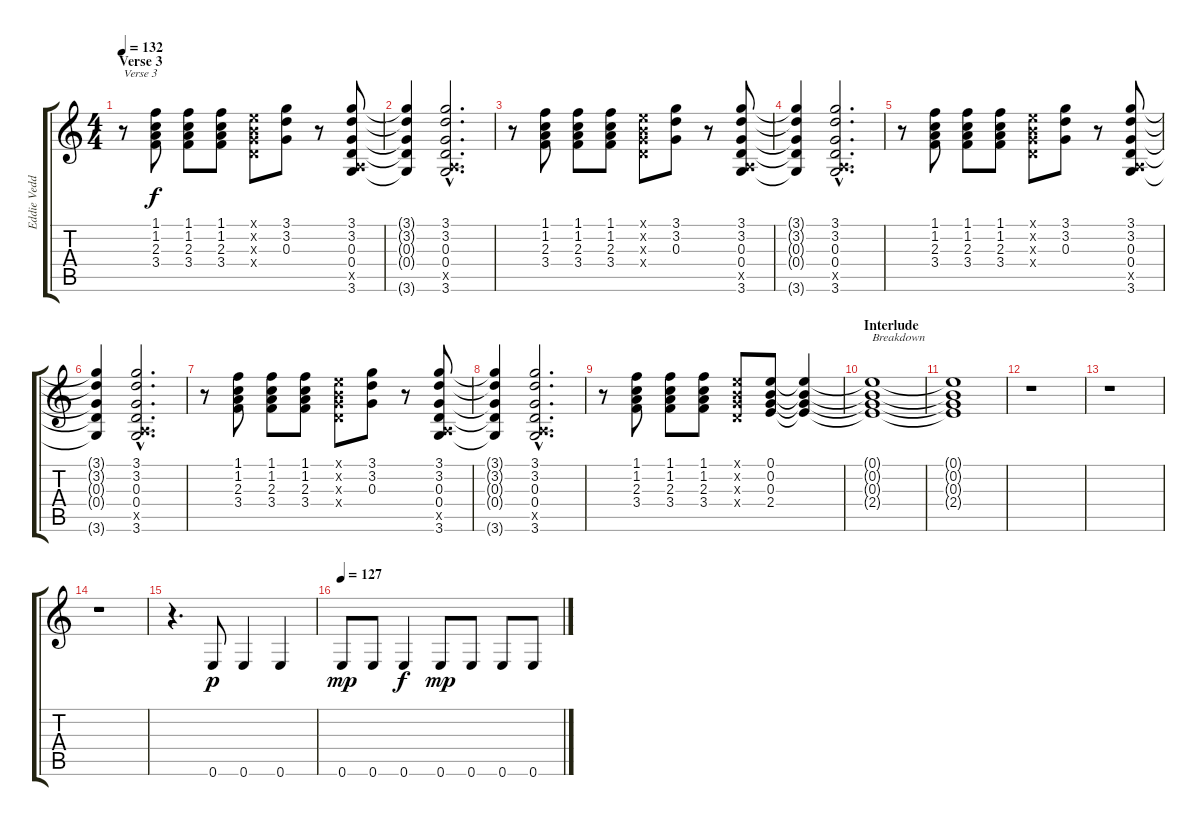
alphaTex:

\track ("Eddie Vedder" "Eddie Vedd") {instrument distortionguitar}
\staff {score tabs}
\tuning (E4 B3 G3 D3 A2 E2) {hide}
\ts (4 4)
\section ("" "Verse 3")
\tempo 132
\clef g2
\ks c
r.8{txt "Verse 3" dy f} (1.1 1.2 2.3 3.4).8 (1.1 1.2 2.3 3.4).8 (1.1 1.2 2.3 3.4).8 (0.1{x} 0.2{x} 0.3{x} 0.4{x}).8 (3.1 3.2 0.3).8 r.8 (3.1 3.2 0.3 0.4 0.5{x} 3.6).8 |
(3.1{t} 3.2{t} 0.3{t} 0.4{t} 3.6{t}).4 (3.1{hac} 3.2{hac} 0.3{hac} 0.4{hac} 0.5{hac x} 3.6{hac}).2{d} |
r.8 (1.1 1.2 2.3 3.4).8 (1.1 1.2 2.3 3.4).8 (1.1 1.2 2.3 3.4).8 (0.1{x} 0.2{x} 0.3{x} 0.4{x}).8 (3.1 3.2 0.3).8 r.8 (3.1 3.2 0.3 0.4 0.5{x} 3.6).8 |
(3.1{t} 3.2{t} 0.3{t} 0.4{t} 3.6{t}).4 (3.1{hac} 3.2{hac} 0.3{hac} 0.4{hac} 0.5{hac x} 3.6{hac}).2{d} |
r.8 (1.1 1.2 2.3 3.4).8 (1.1 1.2 2.3 3.4).8 (1.1 1.2 2.3 3.4).8 (0.1{x} 0.2{x} 0.3{x} 0.4{x}).8 (3.1 3.2 0.3).8 r.8 (3.1 3.2 0.3 0.4 0.5{x} 3.6).8 |
(3.1{t} 3.2{t} 0.3{t} 0.4{t} 3.6{t}).4 (3.1{hac} 3.2{hac} 0.3{hac} 0.4{hac} 0.5{hac x} 3.6{hac}).2{d} |
r.8 (1.1 1.2 2.3 3.4).8 (1.1 1.2 2.3 3.4).8 (1.1 1.2 2.3 3.4).8 (0.1{x} 0.2{x} 0.3{x} 0.4{x}).8 (3.1 3.2 0.3).8 r.8 (3.1 3.2 0.3 0.4 0.5{x} 3.6).8 |
(3.1{t} 3.2{t} 0.3{t} 0.4{t} 3.6{t}).4 (3.1{hac} 3.2{hac} 0.3{hac} 0.4{hac} 0.5{hac x} 3.6{hac}).2{d} |
r.8 (1.1 1.2 2.3 3.4).8 (1.1 1.2 2.3 3.4).8 (1.1 1.2 2.3 3.4).8 (0.1{x} 0.2{x} 0.3{x} 0.4{x}).8 (0.1 0.2 0.3 2.4).8 (0.1{t} 0.2{t} 0.3{t} 2.4{t}).4 |
\section ("" "Interlude")
(0.1{t} 0.2{t} 0.3{t} 2.4{t}).1{txt "Breakdown"} |
(0.1{t} 0.2{t} 0.3{t} 2.4{t}).1 |
r.1 |
r.1 |
r.1 |
r.4{d} 0.6.8{dy p instrument electricguitarclean} 0.6.4{instrument electricguitarclean} 0.6.4{instrument electricguitarclean} |
\tempo 127
0.6.8{dy mp instrument electricguitarclean} 0.6.8{instrument electricguitarclean} 0.6.4{dy f instrument electricguitarclean} 0.6.8{dy mp instrument electricguitarclean} 0.6.8{instrument electricguitarclean} 0.6.8{instrument electricguitarclean} 0.6.8{instrument electricguitarclean}
